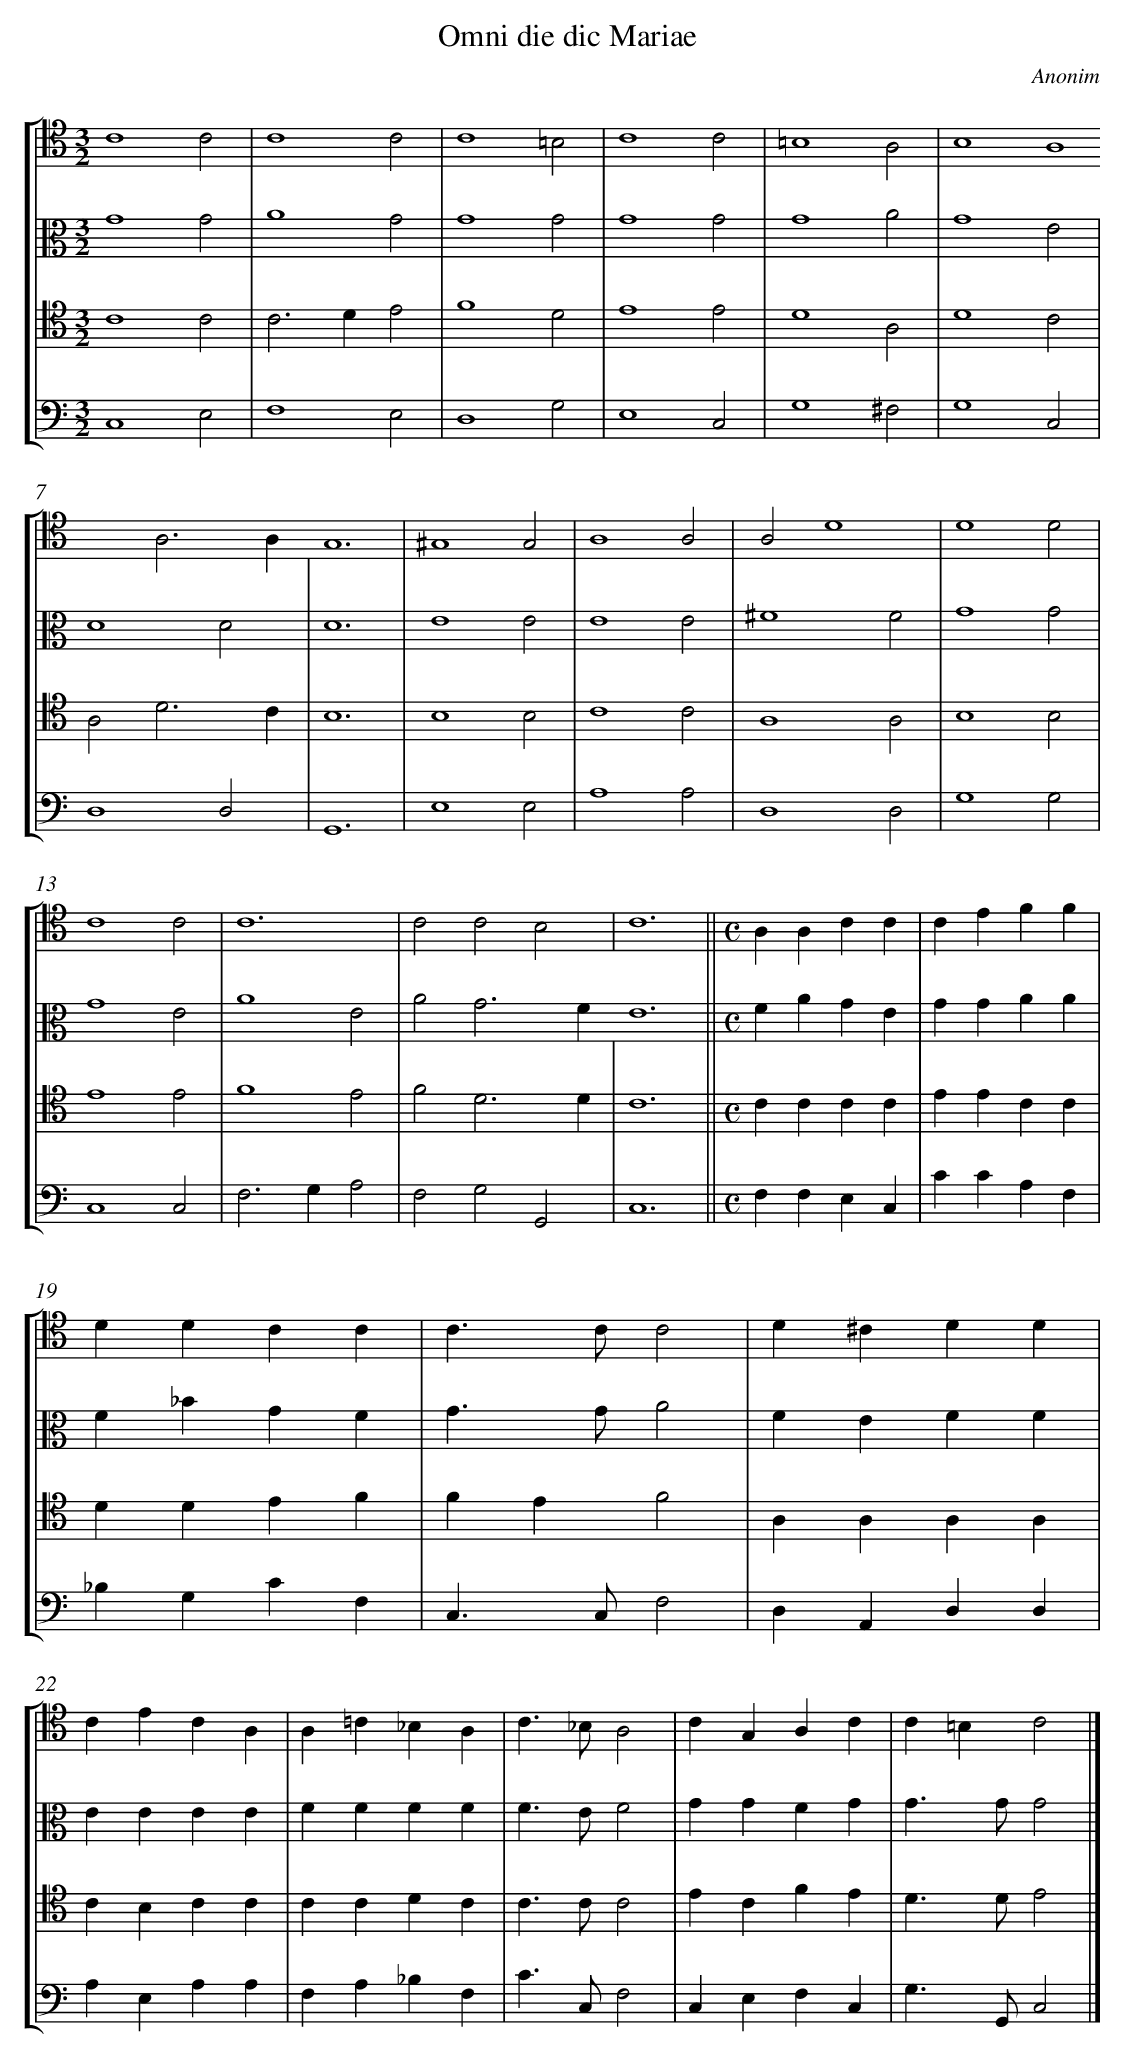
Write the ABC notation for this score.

X:1
T: Omni die dic Mariae
C: Anonim
L: 1/4
M: 3/2
%%staves [1 2 3 4]
V: 1 clef=tenor
V: 2 clef=alto
V: 3 clef=tenor
V: 4 clef=bass
K: C
[V:1] C4C2 |
[V:2] G4G2 |
[V:3] C4C2 |
[V:4] C,4E,2 |
[V:1] C4C2 |
[V:2] A4G2 |
[V:3] C2>D2E2 |
[V:4] F,4E,2 |
[V:1] C4=B,2 |
[V:2] G4G2 |
[V:3] F4D2 |
[V:4] D,4G,2 |
[V:1] C4C2 |
[V:2] G4G2 |
[V:3] E4E2 |
[V:4] E,4C,2 |
[V:1] =B,4A,2 |
[V:2] G4A2 |
[V:3] D4A,2 |
[V:4] G,4^F,2 |
[V:1] B,4A,4 [|]
[V:2] G4E2 |
[V:3] D4C2 |
[V:4] G,4C,2 |
[V:1] A,3A, [|]
[V:2] D4D2 |
[V:3] A,2D3C |
[V:4] D,4D,2 |
[V:1] G,6 |
[V:2] D6 |
[V:3] B,6 |
[V:4] G,,6 |
[V:1] ^G,4G,2 |
[V:2] E4E2 |
[V:3] B,4B,2 |
[V:4] E,4E,2 |
[V:1] A,4A,2 |
[V:2] E4E2 |
[V:3] C4C2 |
[V:4] A,4A,2 |
[V:1] A,2D4 |
[V:2] ^F4F2 |
[V:3] A,4A,2 |
[V:4] D,4D,2 |
[V:1] D4D2 |
[V:2] G4G2 |
[V:3] B,4B,2 |
[V:4] G,4G,2 |
[V:1] C4C2 |
[V:2] G4E2 |
[V:3] E4E2 |
[V:4] C,4C,2 |
[V:1] C6 |
[V:2] A4E2 |
[V:3] F4E2 |
[V:4] F,2>G,2A,2 |
[V:1] C2C2B,2 |
[V:2] A2G3F [|]
[V:3] F2D3D |
[V:4] F,2G,2G,,2 |
[V:1] C6 ||
[V:2] E6 ||
[V:3] C6 ||
[V:4] C,6 ||
[V:1] [M:C]A,A,CC |
[V:2] [M:C]FAGE |
[V:3] [M:C]CCCC |
[V:4] [M:C]F,F,E,C, |
[V:1] CEFF |
[V:2] GGAA |
[V:3] EECC |
[V:4] CCA,F, |
[V:1] DDCC |
[V:2] F_BGF |
[V:3] DDEF |
[V:4] _B,G,CF, |
[V:1] C>CC2 |
[V:2] G>GA2 |
[V:3] FEF2 |
[V:4] C,>C,F,2 |
[V:1] D^CDD |
[V:2] FEFF |
[V:3] A,A,A,A, |
[V:4] D,A,,D,D, |
[V:1] CECA, |
[V:2] EEEE |
[V:3] CB,CC |
[V:4] A,E,A,A, |
[V:1] A,=C_B,A, |
[V:2] FFFF |
[V:3] CCDC |
[V:4] F,A,_B,F, |
[V:1] C>_B,A,2 |
[V:2] F>EF2 |
[V:3] C>CC2 |
[V:4] C>C,F,2 |
[V:1] CG,A,C |
[V:2] GGFG |
[V:3] ECFE |
[V:4] C,E,F,C, |
[V:1] C=B,C2 |]
[V:2] G>GG2 |]
[V:3] D>DE2 |]
[V:4] G,>G,,C,2 |]
